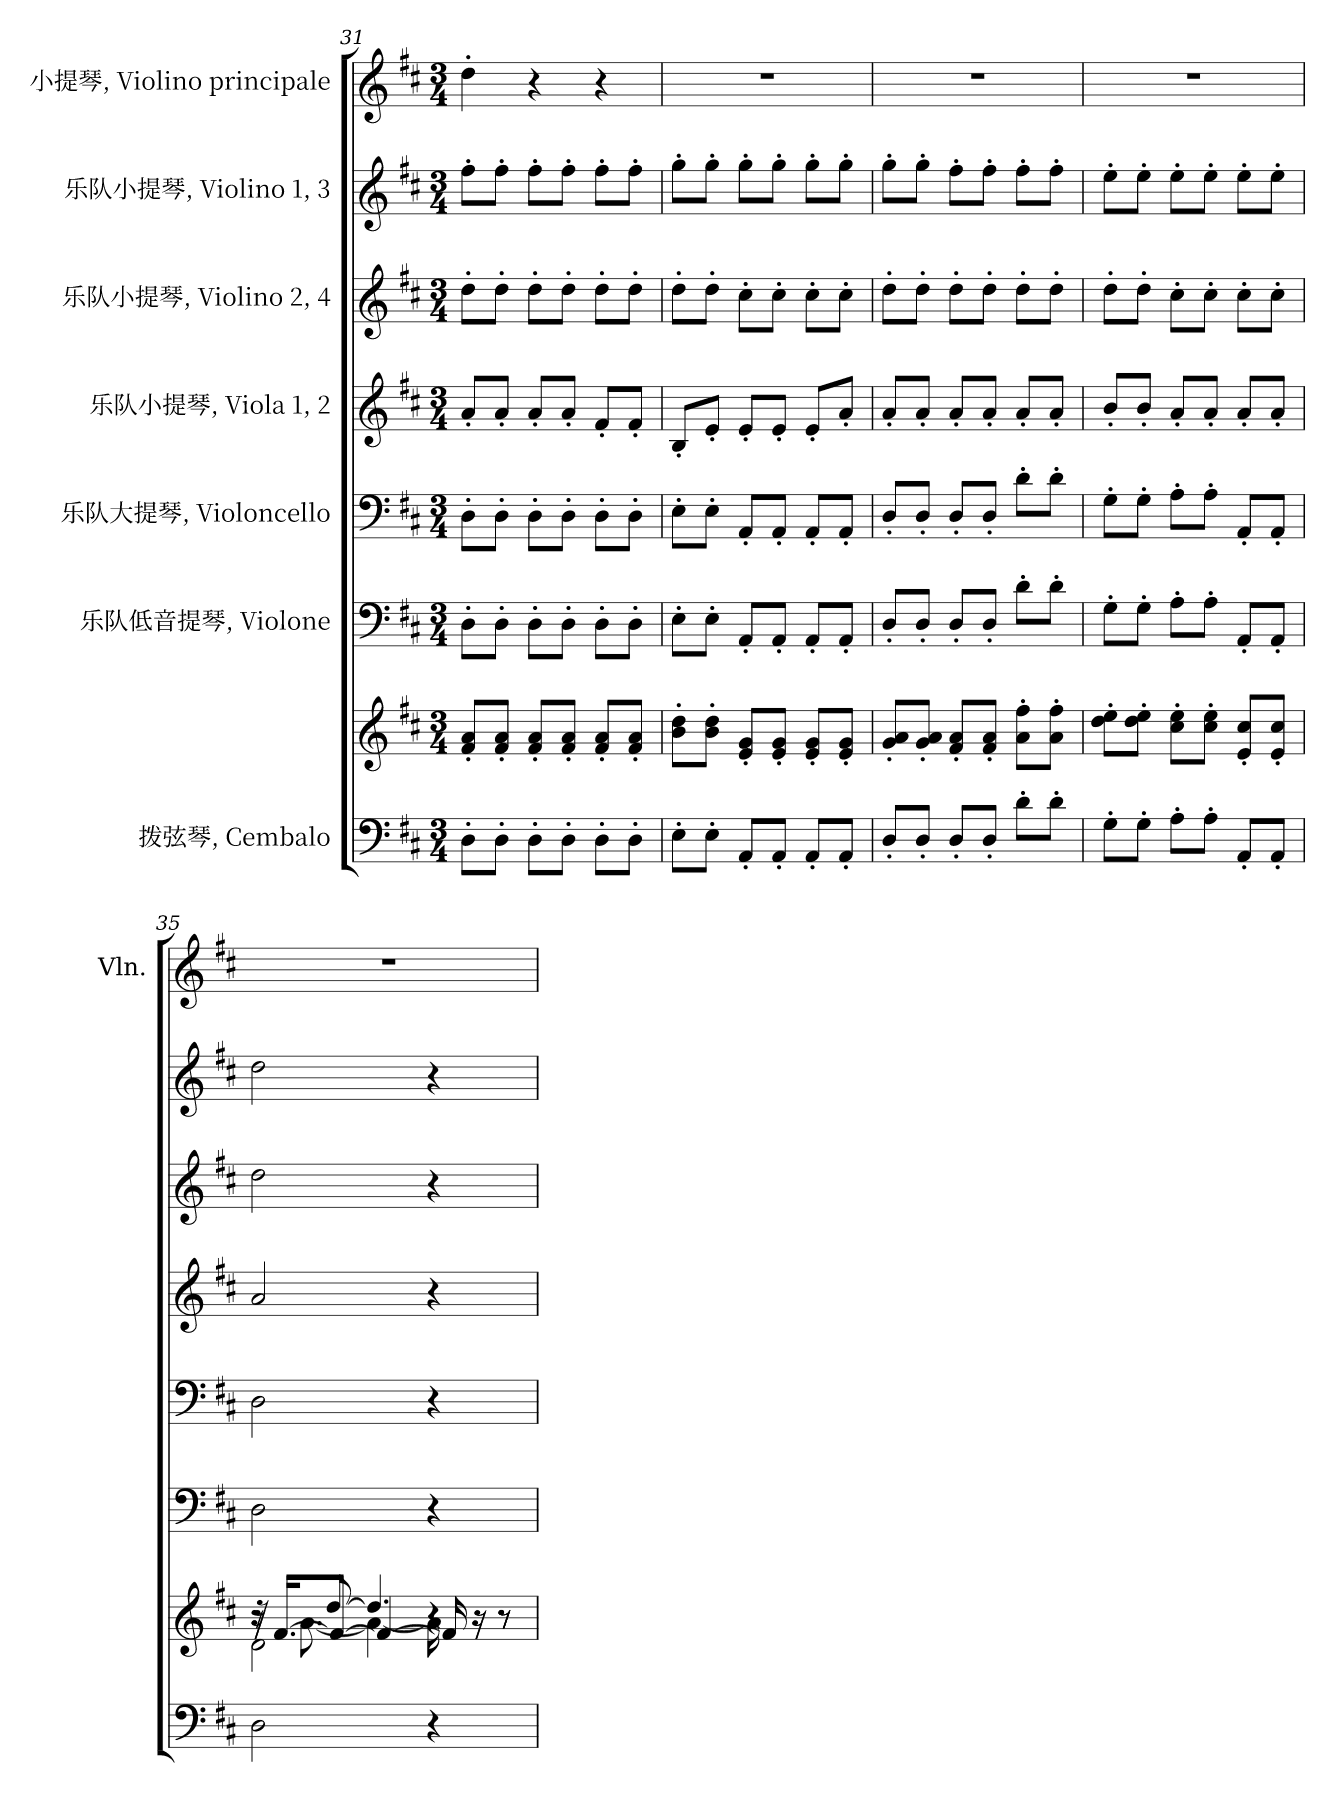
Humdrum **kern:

**kern	**kern	**kern	**kern	**kern	**kern	**kern	**kern
*part7	*part7	*part6	*part5	*part4	*part3	*part2	*part1
*staff8	*staff7	*staff6	*staff5	*staff4	*staff3	*staff2	*staff1
*I"拨弦琴, Cembalo	*	*I"乐队低音提琴, Violone	*I"乐队大提琴, Violoncello	*I"乐队小提琴, Viola 1, 2	*I"乐队小提琴, Violino 2, 4	*I"乐队小提琴, Violino 1, 3	*I"小提琴, Violino principale
*	*	*	*	*	*	*	*I'Vln.
*clefF4	*clefG2	*clefF4	*clefF4	*clefG2	*clefG2	*clefG2	*clefG2
*	*	*ITrd7c12	*	*	*	*	*
*k[f#c#]	*k[f#c#]	*k[f#c#]	*k[f#c#]	*k[f#c#]	*k[f#c#]	*k[f#c#]	*k[f#c#]
*M3/4	*M3/4	*M3/4	*M3/4	*M3/4	*M3/4	*M3/4	*M3/4
=31	=31	=31	=31	=31	=31	=31	=31
8D'\L	8f#/' 8a/'L	8DD'\L	8D'\L	8a'/L	8dd'\L	8ff#'\L	4dd'\
8D'\J	8f#/' 8a/'J	8DD'\J	8D'\J	8a'/J	8dd'\J	8ff#'\J	.
8D'\L	8f#/' 8a/'L	8DD'\L	8D'\L	8a'/L	8dd'\L	8ff#'\L	4r
8D'\J	8f#/' 8a/'J	8DD'\J	8D'\J	8a'/J	8dd'\J	8ff#'\J	.
8D'\L	8f#/' 8a/'L	8DD'\L	8D'\L	8f#'/L	8dd'\L	8ff#'\L	4r
8D'\J	8f#/' 8a/'J	8DD'\J	8D'\J	8f#'/J	8dd'\J	8ff#'\J	.
=32	=32	=32	=32	=32	=32	=32	=32
8E'\L	8b\' 8dd\'L	8EE'\L	8E'\L	8B'/L	8dd'\L	8gg'\L	2.r
8E'\J	8b\' 8dd\'J	8EE'\J	8E'\J	8e'/J	8dd'\J	8gg'\J	.
8AA'/L	8e/' 8g/'L	8AAA'/L	8AA'/L	8e'/L	8cc#'\L	8gg'\L	.
8AA'/J	8e/' 8g/'J	8AAA'/J	8AA'/J	8e'/J	8cc#'\J	8gg'\J	.
8AA'/L	8e/' 8g/'L	8AAA'/L	8AA'/L	8e'/L	8cc#'\L	8gg'\L	.
8AA'/J	8e/' 8g/'J	8AAA'/J	8AA'/J	8a'/J	8cc#'\J	8gg'\J	.
!!LO:PB:g=z
=33	=33	=33	=33	=33	=33	=33	=33
8D'/L	8g/' 8a/'L	8DD'/L	8D'/L	8a'/L	8dd'\L	8gg'\L	2.r
8D'/J	8g/' 8a/'J	8DD'/J	8D'/J	8a'/J	8dd'\J	8gg'\J	.
8D'/L	8f#/' 8a/'L	8DD'/L	8D'/L	8a'/L	8dd'\L	8ff#'\L	.
8D'/J	8f#/' 8a/'J	8DD'/J	8D'/J	8a'/J	8dd'\J	8ff#'\J	.
8d'\L	8a\' 8ff#\'L	8D'\L	8d'\L	8a'/L	8dd'\L	8ff#'\L	.
8d'\J	8a\' 8ff#\'J	8D'\J	8d'\J	8a'/J	8dd'\J	8ff#'\J	.
=34	=34	=34	=34	=34	=34	=34	=34
8G'\L	8dd\' 8ee\'L	8GG'\L	8G'\L	8b'/L	8dd'\L	8ee'\L	2.r
8G'\J	8dd\' 8ee\'J	8GG'\J	8G'\J	8b'/J	8dd'\J	8ee'\J	.
8A'\L	8cc#\' 8ee\'L	8AA'\L	8A'\L	8a'/L	8cc#'\L	8ee'\L	.
8A'\J	8cc#\' 8ee\'J	8AA'\J	8A'\J	8a'/J	8cc#'\J	8ee'\J	.
8AA'/L	8e/' 8cc#/'L	8AAA'/L	8AA'/L	8a'/L	8cc#'\L	8ee'\L	.
8AA'/J	8e/' 8cc#/'J	8AAA'/J	8AA'/J	8a'/J	8cc#'\J	8ee'\J	.
=35	=35	=35	=35	=35	=35	=35	=35
*	*	*	*	*	*	*	*MM38
*	*^	*	*	*	*	*	*
*	*	*^	*	*	*	*	*	*
*	*	*	*^	*	*	*	*	*	*
2D\	8r	16r	32r	2d\	2DD\	2D\	2a/	2dd\	2dd\	2.r
.	.	.	[16.f#/KL	.	.	.	.	.	.	.
.	.	[8.a\	.	.	.	.	.	.	.	.
.	[8dd/	.	8f#/J_	.	.	.	.	.	.	.
.	4.dd/]	4a\_	4f#/_	.	.	.	.	.	.	.
4r	.	16a\]	16f#/]	4r	4r	4r	4r	4r	4r	.
.	.	16r	16r	.	.	.	.	.	.	.
.	8r	8r	8r	.	.	.	.	.	.	.
*	*v	*v	*v	*v	*	*	*	*	*	*
=	=	=	=	=	=	=	=
*-	*-	*-	*-	*-	*-	*-	*-
